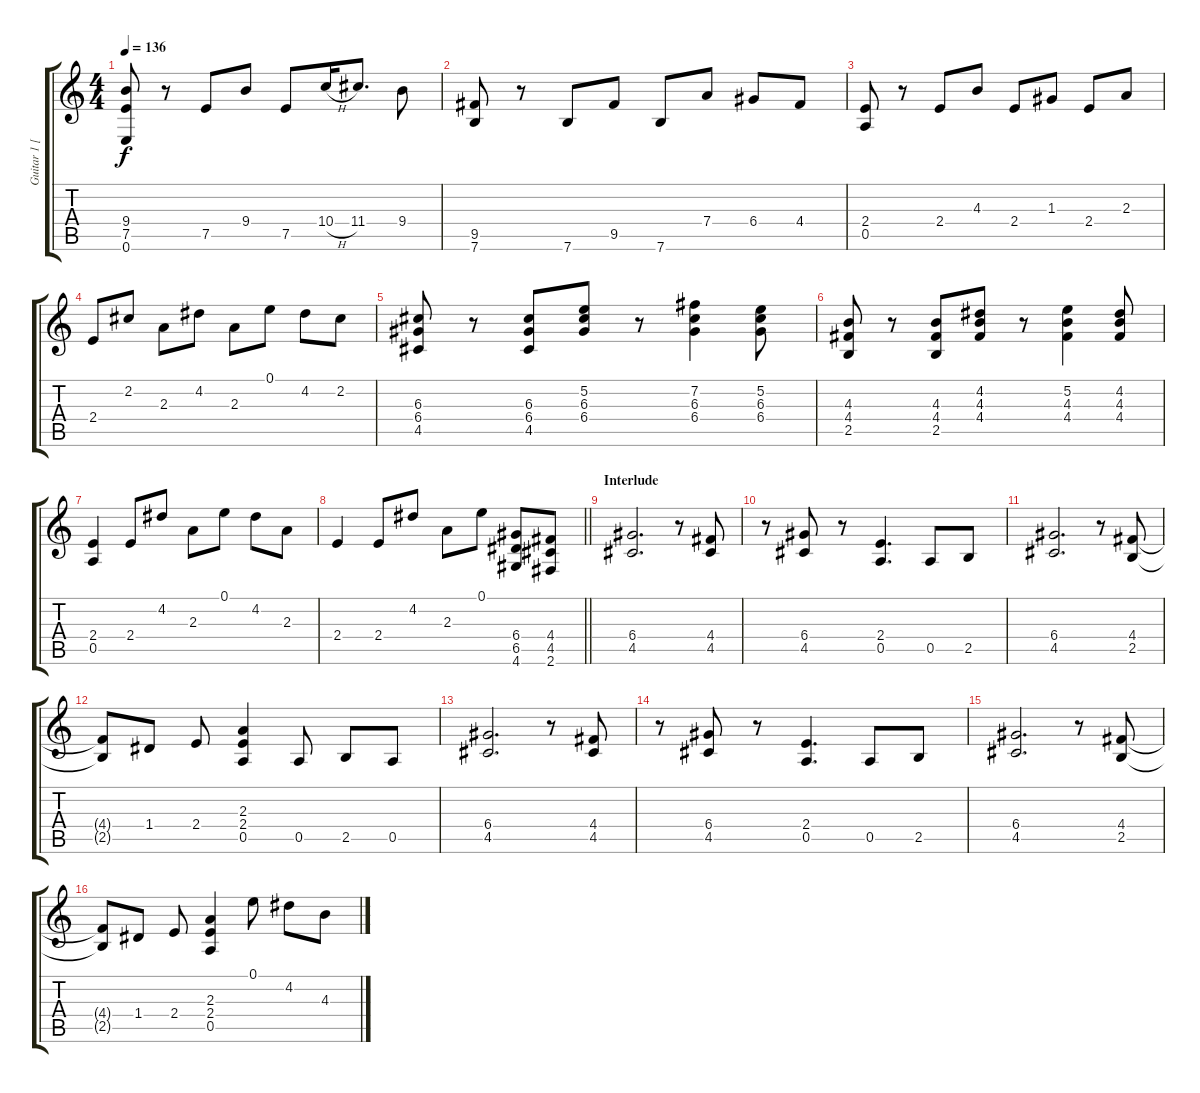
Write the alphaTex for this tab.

\track ("Guitar 1 [Rhythm]" "Guitar 1 [") {instrument overdrivenguitar}
\staff {score tabs}
\tuning (E4 B3 G3 D3 A2 E2) {hide}
\ts (4 4)
\tempo 136
\clef g2
\ks c
(9.4 7.5 0.6).8{dy f} r.8 7.5.8 9.4.8 7.5.8 10.4{h}.16 11.4.8{d} 9.4.8 |
(9.5 7.6).8 r.8 7.6.8 9.5.8 7.6.8 7.4.8 6.4.8 4.4.8 |
(2.4 0.5).8 r.8 2.4.8 4.3.8 2.4.8 1.3.8 2.4.8 2.3.8 |
2.4.8 2.2.8 2.3.8 4.2.8 2.3.8 0.1.8 4.2.8 2.2.8 |
(6.3 6.4 4.5).8 r.8 (6.3 6.4 4.5).8 (5.2 6.3 6.4).8 r.8 (7.2 6.3 6.4).4 (5.2 6.3 6.4).8 |
(4.3 4.4 2.5).8 r.8 (4.3 4.4 2.5).8 (4.2 4.3 4.4).8 r.8 (5.2 4.3 4.4).4 (4.2 4.3 4.4).8 |
(2.4 0.5).4 2.4.8 4.2.8 2.3.8 0.1.8 4.2.8 2.3.8 |
\barLineRight lightlight
2.4.4 2.4.8 4.2.8 2.3.8 0.1.8 (6.4 6.5 4.6).8 (4.4 4.5 2.6).8 |
\section ("" "Interlude")
(6.4 4.5).2{d} r.8 (4.4 4.5).8 |
r.8 (6.4 4.5).8 r.8 (2.4 0.5).4{d} 0.5.8 2.5.8 |
(6.4 4.5).2{d} r.8 (4.4 2.5).8 |
(4.4{t} 2.5{t}).8 1.4.8 2.4.8 (2.3 2.4 0.5).4 0.5.8 2.5.8 0.5.8 |
(6.4 4.5).2{d} r.8 (4.4 4.5).8 |
r.8 (6.4 4.5).8 r.8 (2.4 0.5).4{d} 0.5.8 2.5.8 |
(6.4 4.5).2{d} r.8 (4.4 2.5).8 |
(4.4{t} 2.5{t}).8 1.4.8 2.4.8 (2.3 2.4 0.5).4 0.1.8 4.2.8 4.3.8
